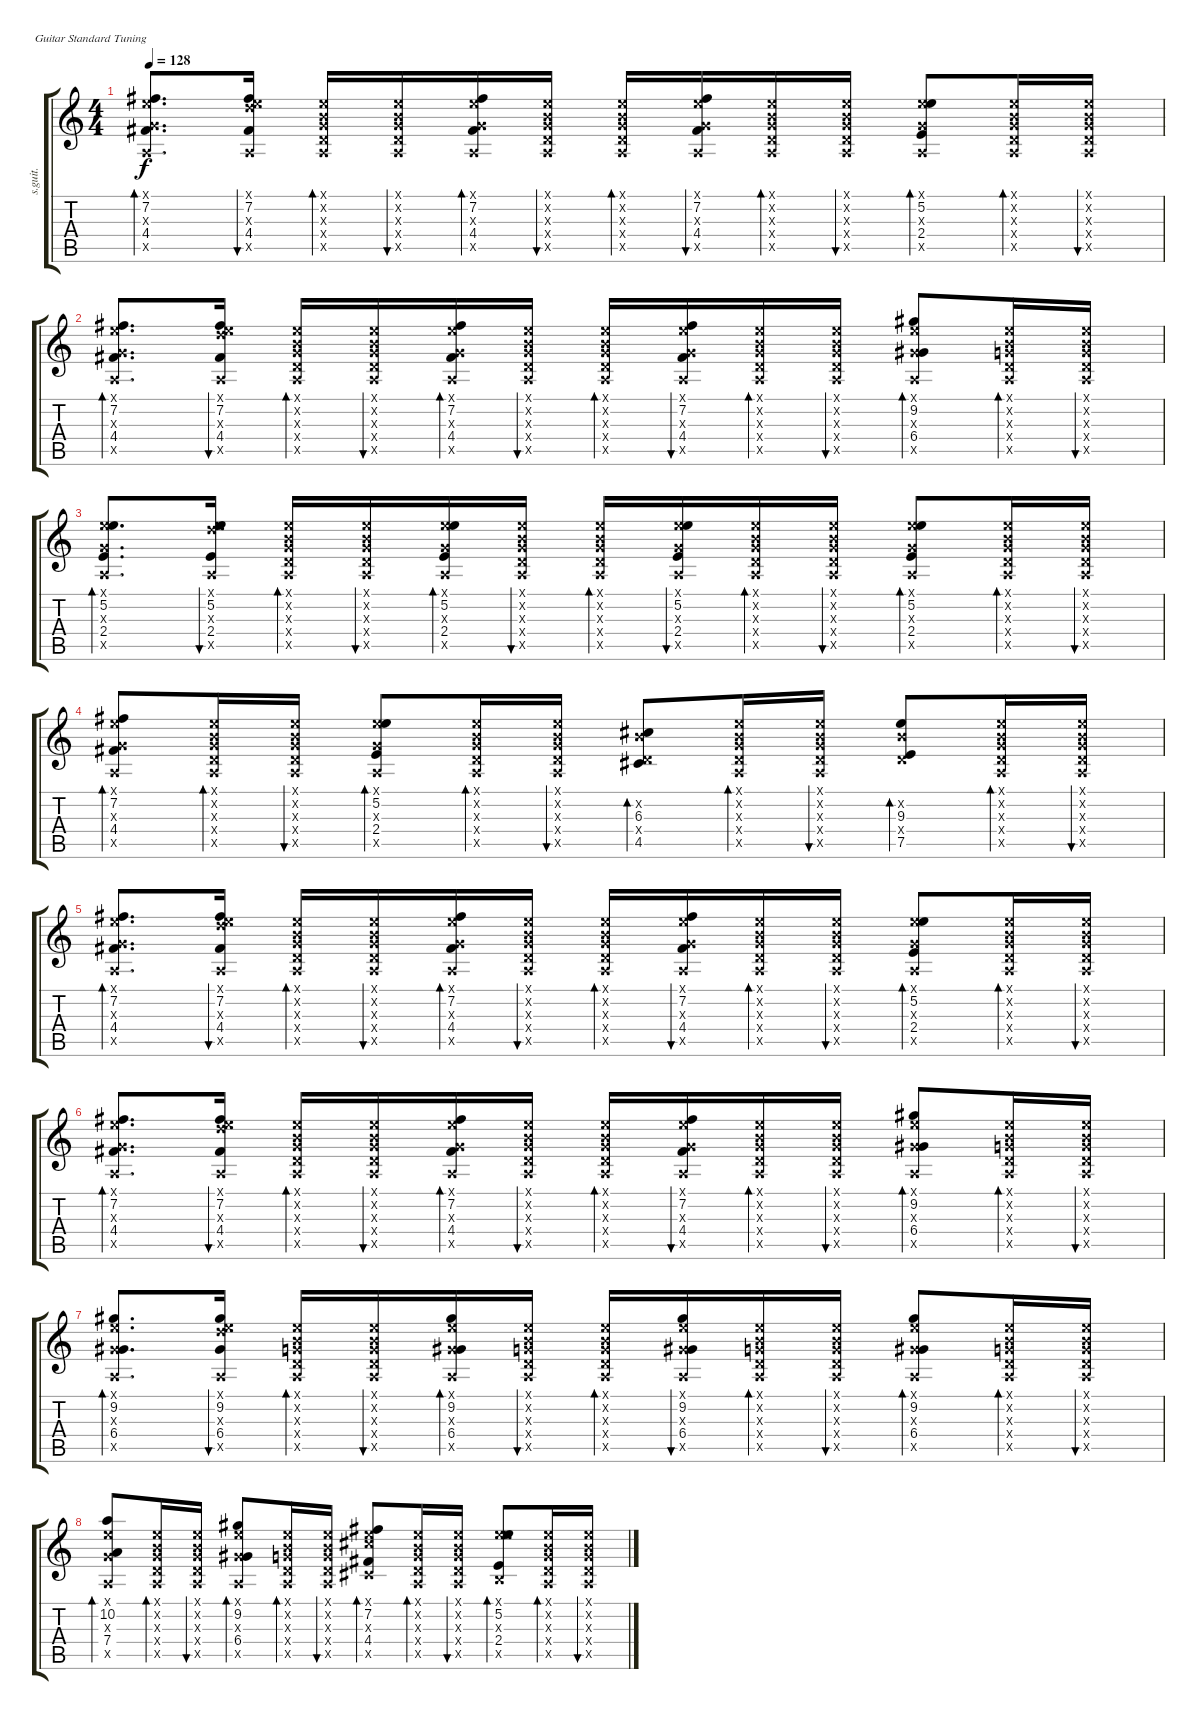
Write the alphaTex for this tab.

\defaultSystemsLayout 4
\bracketExtendMode groupsimilarinstruments
\otherSystemsTrackNameOrientation horizontal
\track ("陈亮 " "s.guit.") {instrument acousticguitarsteel}
\staff {score tabs}
\tuning (E4 B3 G3 D3 A2 E2)
\ts (4 4)
\tempo 128
\clef g2
\ks c
(0.1{x} 7.2{acc #} 0.3{x} 4.4{acc #} 0.5{x}).8{d bd 30 dy f beam Up} (0.1{x} 7.2{acc #} 7.3{x} 4.4{acc #} 0.5{x}).16{bu 30 beam Up} (0.1{x} 0.2{x} 0.3{x} 0.4{x} 0.5{x}).16{bd 30 beam Up} (0.1{x} 0.2{x} 0.3{x} 0.4{x} 0.5{x}).16{bu 30 beam Up} (0.1{x} 7.2{acc #} 0.3{x} 4.4{acc #} 0.5{x}).16{bd 30 beam Up} (0.1{x} 0.2{x} 0.3{x} 0.4{x} 0.5{x}).16{bu 30 beam Up} (0.1{x} 0.2{x} 0.3{x} 0.4{x} 0.5{x}).16{bd 30 beam Up} (0.1{x} 7.2{acc #} 0.3{x} 4.4{acc #} 0.5{x}).16{bu 30 beam Up} (0.1{x} 0.2{x} 0.3{x} 0.4{x} 0.5{x}).16{bd 30 beam Up} (0.1{x} 0.2{x} 0.3{x} 0.4{x} 0.5{x}).16{bu 30 beam Up} (0.1{x} 5.2 0.3{x} 2.4 0.5{x}).8{bd 30 beam Up} (0.1{x} 0.2{x} 0.3{x} 0.4{x} 0.5{x}).16{bd 30 beam Up} (0.1{x} 0.2{x} 0.3{x} 0.4{x} 0.5{x}).16{bu 30 beam Up} |
(0.1{x} 7.2{acc #} 0.3{x} 4.4{acc #} 0.5{x}).8{d bd 30 beam Up} (0.1{x} 7.2{acc #} 7.3{x} 4.4{acc #} 0.5{x}).16{bu 30 beam Up} (0.1{x} 0.2{x} 0.3{x} 0.4{x} 0.5{x}).16{bd 30 beam Up} (0.1{x} 0.2{x} 0.3{x} 0.4{x} 0.5{x}).16{bu 30 beam Up} (0.1{x} 7.2{acc #} 0.3{x} 4.4{acc #} 0.5{x}).16{bd 30 beam Up} (0.1{x} 0.2{x} 0.3{x} 0.4{x} 0.5{x}).16{bu 30 beam Up} (0.1{x} 0.2{x} 0.3{x} 0.4{x} 0.5{x}).16{bd 30 beam Up} (0.1{x} 7.2{acc #} 0.3{x} 4.4{acc #} 0.5{x}).16{bu 30 beam Up} (0.1{x} 0.2{x} 0.3{x} 0.4{x} 0.5{x}).16{bd 30 beam Up} (0.1{x} 0.2{x} 0.3{x} 0.4{x} 0.5{x}).16{bu 30 beam Up} (0.1{x} 9.2{acc #} 0.3{x} 6.4{acc #} 0.5{x}).8{bd 30 beam Up} (0.1{x} 0.2{x} 0.3{x} 0.4{x} 0.5{x}).16{bd 30 beam Up} (0.1{x} 0.2{x} 0.3{x} 0.4{x} 0.5{x}).16{bu 30 beam Up} |
(0.1{x} 5.2 0.3{x} 2.4 0.5{x}).8{d bd 30 beam Up} (0.1{x} 5.2 7.3{x} 2.4 0.5{x}).16{bu 30 beam Up} (0.1{x} 0.2{x} 0.3{x} 0.4{x} 0.5{x}).16{bd 30 beam Up} (0.1{x} 0.2{x} 0.3{x} 0.4{x} 0.5{x}).16{bu 30 beam Up} (0.1{x} 5.2 0.3{x} 2.4 0.5{x}).16{bd 30 beam Up} (0.1{x} 0.2{x} 0.3{x} 0.4{x} 0.5{x}).16{bu 30 beam Up} (0.1{x} 0.2{x} 0.3{x} 0.4{x} 0.5{x}).16{bd 30 beam Up} (0.1{x} 5.2 0.3{x} 2.4 0.5{x}).16{bu 30 beam Up} (0.1{x} 0.2{x} 0.3{x} 0.4{x} 0.5{x}).16{bd 30 beam Up} (0.1{x} 0.2{x} 0.3{x} 0.4{x} 0.5{x}).16{bu 30 beam Up} (0.1{x} 5.2 0.3{x} 2.4 0.5{x}).8{bd 30 beam Up} (0.1{x} 0.2{x} 0.3{x} 0.4{x} 0.5{x}).16{bd 30 beam Up} (0.1{x} 0.2{x} 0.3{x} 0.4{x} 0.5{x}).16{bu 30 beam Up} |
(0.1{x} 7.2{acc #} 0.3{x} 4.4{acc #} 0.5{x}).8{bd 30 beam Up} (0.1{x} 0.2{x} 0.3{x} 0.4{x} 0.5{x}).16{bd 30 beam Up} (0.1{x} 0.2{x} 0.3{x} 0.4{x} 0.5{x}).16{bu 30 beam Up} (0.1{x} 5.2 0.3{x} 2.4 0.5{x}).8{bd 30 beam Up} (0.1{x} 0.2{x} 0.3{x} 0.4{x} 0.5{x}).16{bd 30 beam Up} (0.1{x} 0.2{x} 0.3{x} 0.4{x} 0.5{x}).16{bu 30 beam Up} (0.2{x} 6.3{acc #} 0.4{x} 4.5{acc #}).8{bd 30 beam Up} (0.1{x} 0.2{x} 0.3{x} 0.4{x} 0.5{x}).16{bd 30 beam Up} (0.1{x} 0.2{x} 0.3{x} 0.4{x} 0.5{x}).16{bu 30 beam Up} (0.2{x} 9.3 0.4{x} 7.5).8{bd 30 beam Up} (0.1{x} 0.2{x} 0.3{x} 0.4{x} 0.5{x}).16{bd 30 beam Up} (0.1{x} 0.2{x} 0.3{x} 0.4{x} 0.5{x}).16{bu 30 beam Up} |
(0.1{x} 7.2{acc #} 0.3{x} 4.4{acc #} 0.5{x}).8{d bd 30 beam Up} (0.1{x} 7.2{acc #} 7.3{x} 4.4{acc #} 0.5{x}).16{bu 30 beam Up} (0.1{x} 0.2{x} 0.3{x} 0.4{x} 0.5{x}).16{bd 30 beam Up} (0.1{x} 0.2{x} 0.3{x} 0.4{x} 0.5{x}).16{bu 30 beam Up} (0.1{x} 7.2{acc #} 0.3{x} 4.4{acc #} 0.5{x}).16{bd 30 beam Up} (0.1{x} 0.2{x} 0.3{x} 0.4{x} 0.5{x}).16{bu 30 beam Up} (0.1{x} 0.2{x} 0.3{x} 0.4{x} 0.5{x}).16{bd 30 beam Up} (0.1{x} 7.2{acc #} 0.3{x} 4.4{acc #} 0.5{x}).16{bu 30 beam Up} (0.1{x} 0.2{x} 0.3{x} 0.4{x} 0.5{x}).16{bd 30 beam Up} (0.1{x} 0.2{x} 0.3{x} 0.4{x} 0.5{x}).16{bu 30 beam Up} (0.1{x} 5.2 0.3{x} 2.4 0.5{x}).8{bd 30 beam Up} (0.1{x} 0.2{x} 0.3{x} 0.4{x} 0.5{x}).16{bd 30 beam Up} (0.1{x} 0.2{x} 0.3{x} 0.4{x} 0.5{x}).16{bu 30 beam Up} |
(0.1{x} 7.2{acc #} 0.3{x} 4.4{acc #} 0.5{x}).8{d bd 30 beam Up} (0.1{x} 7.2{acc #} 7.3{x} 4.4{acc #} 0.5{x}).16{bu 30 beam Up} (0.1{x} 0.2{x} 0.3{x} 0.4{x} 0.5{x}).16{bd 30 beam Up} (0.1{x} 0.2{x} 0.3{x} 0.4{x} 0.5{x}).16{bu 30 beam Up} (0.1{x} 7.2{acc #} 0.3{x} 4.4{acc #} 0.5{x}).16{bd 30 beam Up} (0.1{x} 0.2{x} 0.3{x} 0.4{x} 0.5{x}).16{bu 30 beam Up} (0.1{x} 0.2{x} 0.3{x} 0.4{x} 0.5{x}).16{bd 30 beam Up} (0.1{x} 7.2{acc #} 0.3{x} 4.4{acc #} 0.5{x}).16{bu 30 beam Up} (0.1{x} 0.2{x} 0.3{x} 0.4{x} 0.5{x}).16{bd 30 beam Up} (0.1{x} 0.2{x} 0.3{x} 0.4{x} 0.5{x}).16{bu 30 beam Up} (0.1{x} 9.2{acc #} 0.3{x} 6.4{acc #} 0.5{x}).8{bd 30 beam Up} (0.1{x} 0.2{x} 0.3{x} 0.4{x} 0.5{x}).16{bd 30 beam Up} (0.1{x} 0.2{x} 0.3{x} 0.4{x} 0.5{x}).16{bu 30 beam Up} |
(0.1{x} 9.2{acc #} 0.3{x} 6.4{acc #} 0.5{x}).8{d bd 30 beam Up} (0.1{x} 9.2{acc #} 7.3{x} 6.4{acc #} 0.5{x}).16{bu 30 beam Up} (0.1{x} 0.2{x} 0.3{x} 0.4{x} 0.5{x}).16{bd 30 beam Up} (0.1{x} 0.2{x} 0.3{x} 0.4{x} 0.5{x}).16{bu 30 beam Up} (0.1{x} 9.2{acc #} 0.3{x} 6.4{acc #} 0.5{x}).16{bd 30 beam Up} (0.1{x} 0.2{x} 0.3{x} 0.4{x} 0.5{x}).16{bu 30 beam Up} (0.1{x} 0.2{x} 0.3{x} 0.4{x} 0.5{x}).16{bd 30 beam Up} (0.1{x} 9.2{acc #} 0.3{x} 6.4{acc #} 0.5{x}).16{bu 30 beam Up} (0.1{x} 0.2{x} 0.3{x} 0.4{x} 0.5{x}).16{bd 30 beam Up} (0.1{x} 0.2{x} 0.3{x} 0.4{x} 0.5{x}).16{bu 30 beam Up} (0.1{x} 9.2{acc #} 0.3{x} 6.4{acc #} 0.5{x}).8{bd 30 beam Up} (0.1{x} 0.2{x} 0.3{x} 0.4{x} 0.5{x}).16{bd 30 beam Up} (0.1{x} 0.2{x} 0.3{x} 0.4{x} 0.5{x}).16{bu 30 beam Up} |
(0.1{x} 10.2 0.3{x} 7.4 0.5{x}).8{bd 30 beam Up} (0.1{x} 0.2{x} 0.3{x} 0.4{x} 0.5{x}).16{bd 30 beam Up} (0.1{x} 0.2{x} 0.3{x} 0.4{x} 0.5{x}).16{bu 30 beam Up} (0.1{x} 9.2{acc #} 0.3{x} 6.4{acc #} 0.5{x}).8{bd 30 beam Up} (0.1{x} 0.2{x} 0.3{x} 0.4{x} 0.5{x}).16{bd 30 beam Up} (0.1{x} 0.2{x} 0.3{x} 0.4{x} 0.5{x}).16{bu 30 beam Up} (0.1{x} 7.2{acc #} 6.3{x acc #} 4.4{acc #} 4.5{x acc #}).8{bd 30 beam Up} (0.1{x} 0.2{x} 0.3{x} 0.4{x} 0.5{x}).16{bd 30 beam Up} (0.1{x} 0.2{x} 0.3{x} 0.4{x} 0.5{x}).16{bu 30 beam Up} (0.1{x} 5.2 9.3{x} 2.4 2.5{x}).8{bd 30 beam Up} (0.1{x} 0.2{x} 0.3{x} 0.4{x} 0.5{x}).16{bd 30 beam Up} (0.1{x} 0.2{x} 0.3{x} 0.4{x} 0.5{x}).16{bu 30 beam Up}
